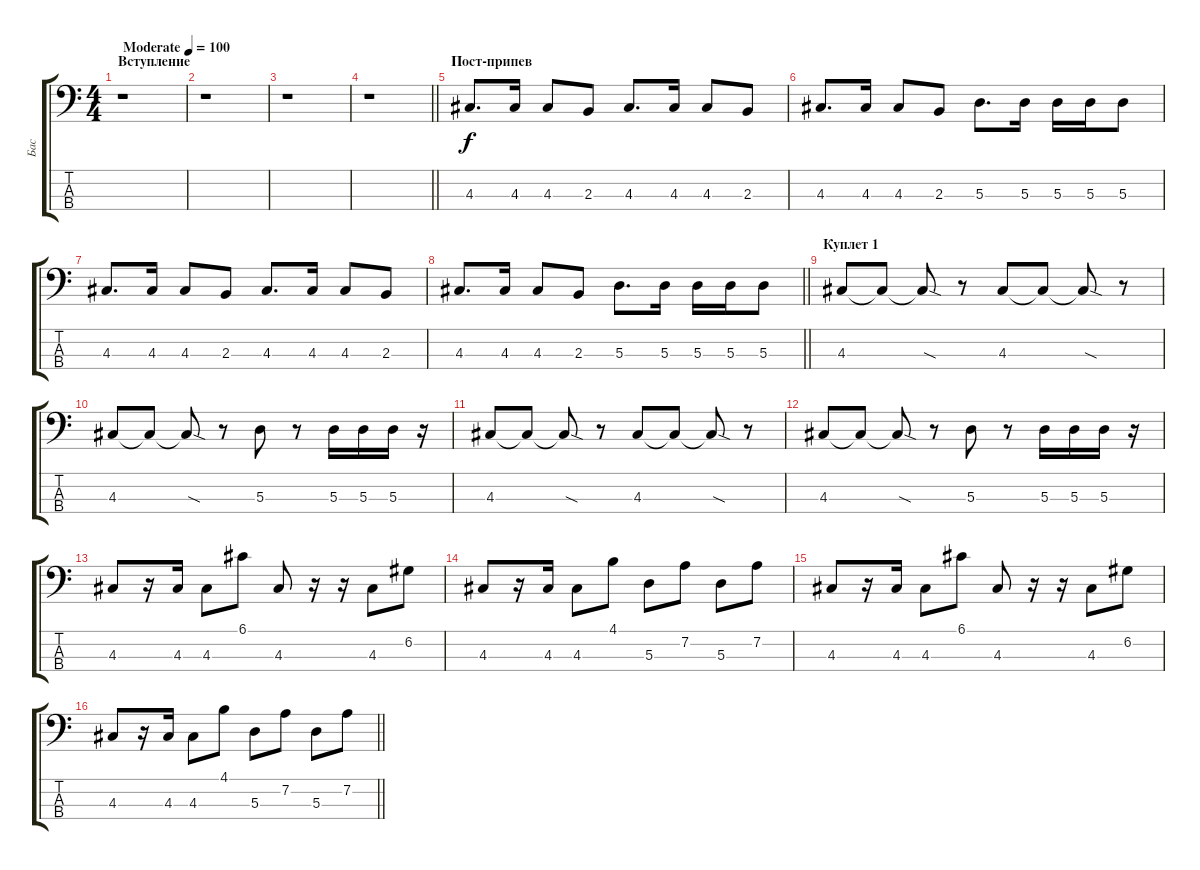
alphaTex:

\track ("Бас " "Бас ") {instrument electricbassfinger}
\staff {score tabs}
\tuning (G2 D2 A1 E1) {hide}
\ts (4 4)
\section ("" "Вступление")
\tempo (100 "Moderate")
\clef f4
\ks c
r.1{dy f instrument electricbassfinger} |
r.1 |
r.1 |
\barLineRight lightlight
r.1 |
\section ("" "Пост-припев")
4.3.8{d} 4.3.16 4.3.8 2.3.8 4.3.8{d} 4.3.16 4.3.8 2.3.8 |
4.3.8{d} 4.3.16 4.3.8 2.3.8 5.3.8{d} 5.3.16 5.3.16 5.3.16 5.3.8 |
4.3.8{d} 4.3.16 4.3.8 2.3.8 4.3.8{d} 4.3.16 4.3.8 2.3.8 |
\barLineRight lightlight
4.3.8{d} 4.3.16 4.3.8 2.3.8 5.3.8{d} 5.3.16 5.3.16 5.3.16 5.3.8 |
\section ("" "Куплет 1")
4.3.8 4.3{t}.8 4.3{sod t}.8 r.8 4.3.8 4.3{t}.8 4.3{sod t}.8 r.8 |
4.3.8 4.3{t}.8 4.3{sod t}.8 r.8 5.3.8 r.8 5.3.16 5.3.16 5.3.16 r.16 |
4.3.8 4.3{t}.8 4.3{sod t}.8 r.8 4.3.8 4.3{t}.8 4.3{sod t}.8 r.8 |
4.3.8 4.3{t}.8 4.3{sod t}.8 r.8 5.3.8 r.8 5.3.16 5.3.16 5.3.16 r.16 |
4.3.8 r.16 4.3.16 4.3.8 6.1.8 4.3.8 r.16 r.16 4.3.8 6.2.8 |
4.3.8 r.16 4.3.16 4.3.8 4.1.8 5.3.8 7.2.8 5.3.8 7.2.8 |
4.3.8 r.16 4.3.16 4.3.8 6.1.8 4.3.8 r.16 r.16 4.3.8 6.2.8 |
\barLineRight lightlight
4.3.8 r.16 4.3.16 4.3.8 4.1.8 5.3.8 7.2.8 5.3.8 7.2.8
